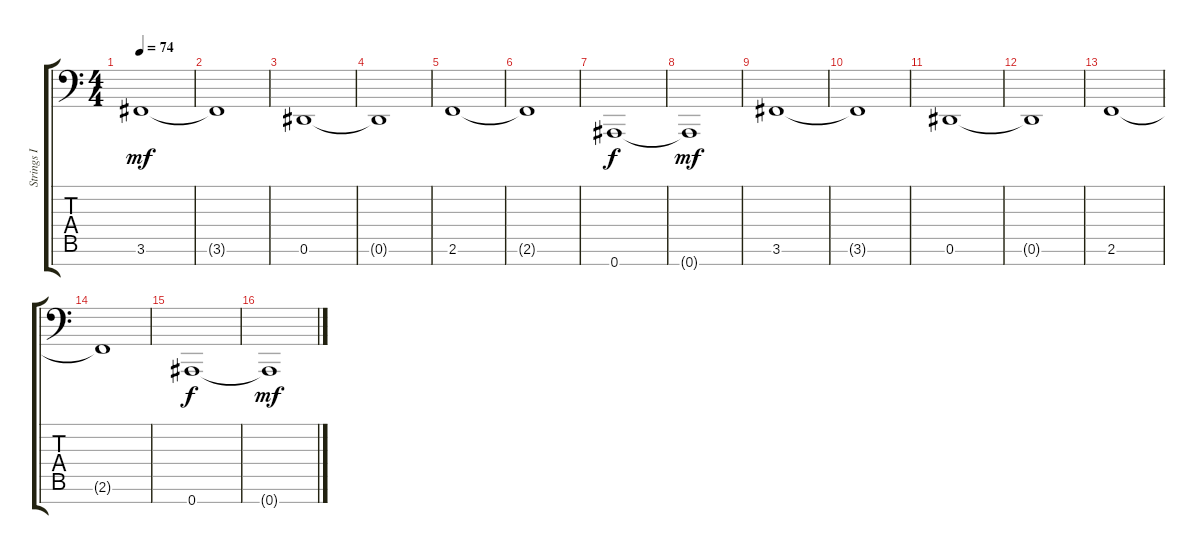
\track ("Strings I" "Strings I") {instrument stringensemble1}
\staff {score tabs}
\tuning (Eb4 Bb3 Gb3 Db3 Ab2 Eb2 Bb1) {hide}
\ts (4 4)
\tempo 74
\clef f4
\ks c
3.6.1{dy mf} |
3.6{t}.1 |
0.6.1 |
0.6{t}.1 |
2.6.1 |
2.6{t}.1 |
0.7.1{dy f} |
0.7{t}.1{dy mf} |
3.6.1 |
3.6{t}.1 |
0.6.1 |
0.6{t}.1 |
2.6.1 |
2.6{t}.1 |
0.7.1{dy f} |
0.7{t}.1{dy mf}
